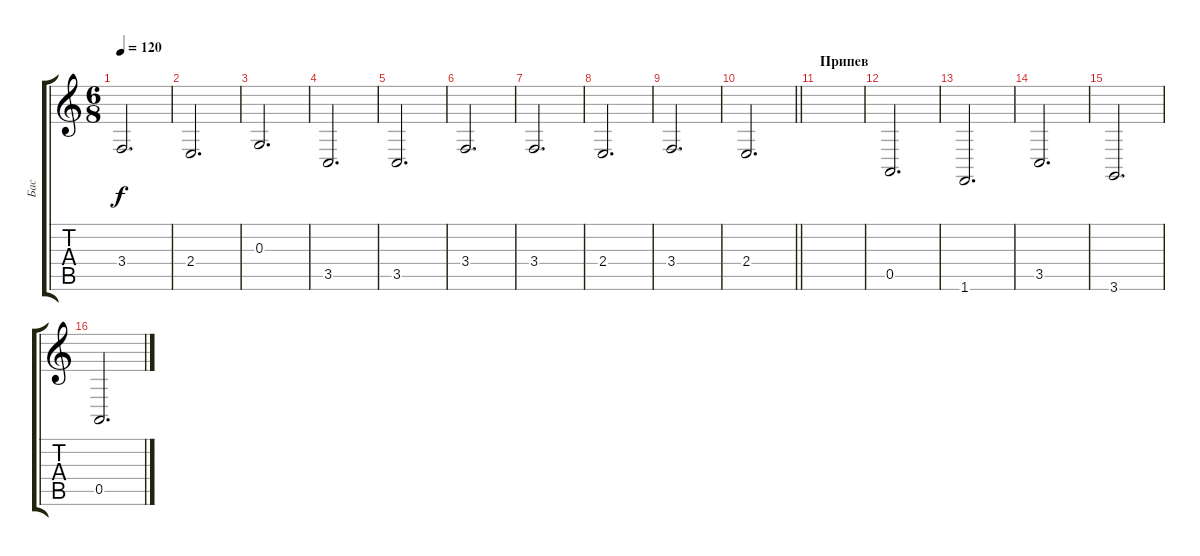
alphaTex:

\track ("Бас" "Бас") {instrument stringensemble2}
\staff {score tabs}
\tuning (E4 B3 G3 D3 A2 E2) {hide}
\ts (6 8)
\tempo 120
\clef g2
\ks c
3.4.2{d dy f} |
2.4.2{d} |
0.3.2{d} |
3.5.2{d} |
3.5.2{d} |
3.4.2{d} |
3.4.2{d} |
2.4.2{d} |
3.4.2{d} |
\barLineRight lightlight
2.4.2{d} |
\section ("" "Припев")
|
0.5.2{d} |
1.6.2{d} |
3.5.2{d} |
3.6.2{d} |
0.5.2{d}
